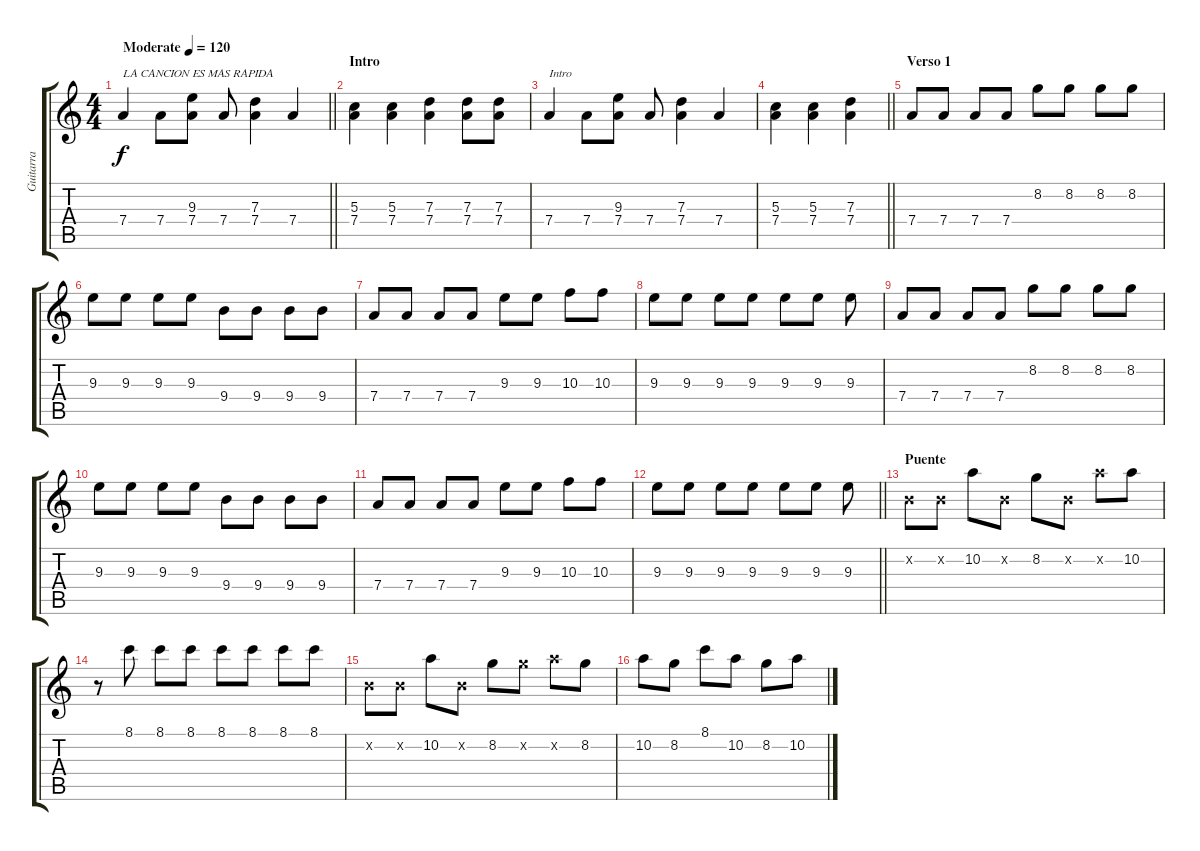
\track ("Guitarra " "Guitarra ") {instrument overdrivenguitar}
\staff {score tabs}
\tuning (E4 B3 G3 D3 A2 E2) {hide}
\ts (4 4)
\tempo (120 "Moderate")
\clef g2
\barLineRight lightlight
\ks c
7.4.4{txt "LA CANCION ES MAS RAPIDA" dy f instrument overdrivenguitar} 7.4.8 (9.3 7.4).8 7.4.8 (7.3 7.4).4 7.4.4 |
\section ("" "Intro")
(5.3 7.4).4 (5.3 7.4).4 (7.3 7.4).4 (7.3 7.4).8 (7.3 7.4).8 |
7.4.4{txt "Intro"} 7.4.8 (9.3 7.4).8 7.4.8 (7.3 7.4).4 7.4.4 |
\barLineRight lightlight
(5.3 7.4).4 (5.3 7.4).4 (7.3 7.4).4 |
\section ("" "Verso 1")
7.4.8 7.4.8 7.4.8 7.4.8 8.2.8 8.2.8 8.2.8 8.2.8 |
9.3.8 9.3.8 9.3.8 9.3.8 9.4.8 9.4.8 9.4.8 9.4.8 |
7.4.8 7.4.8 7.4.8 7.4.8 9.3.8 9.3.8 10.3.8 10.3.8 |
9.3.8 9.3.8 9.3.8 9.3.8 9.3.8 9.3.8 9.3.8 |
7.4.8 7.4.8 7.4.8 7.4.8 8.2.8 8.2.8 8.2.8 8.2.8 |
9.3.8 9.3.8 9.3.8 9.3.8 9.4.8 9.4.8 9.4.8 9.4.8 |
7.4.8 7.4.8 7.4.8 7.4.8 9.3.8 9.3.8 10.3.8 10.3.8 |
\barLineRight lightlight
9.3.8 9.3.8 9.3.8 9.3.8 9.3.8 9.3.8 9.3.8 |
\section ("" "Puente")
0.2{x}.8 0.2{x}.8 10.2.8 0.2{x}.8 8.2.8 0.2{x}.8 10.2{x}.8 10.2.8 |
r.8 8.1.8 8.1.8 8.1.8 8.1.8 8.1.8 8.1.8 8.1.8 |
0.2{x}.8 0.2{x}.8 10.2.8 0.2{x}.8 8.2.8 8.2{x}.8 10.2{x}.8 8.2.8 |
10.2.8 8.2.8 8.1.8 10.2.8 8.2.8 10.2.8
